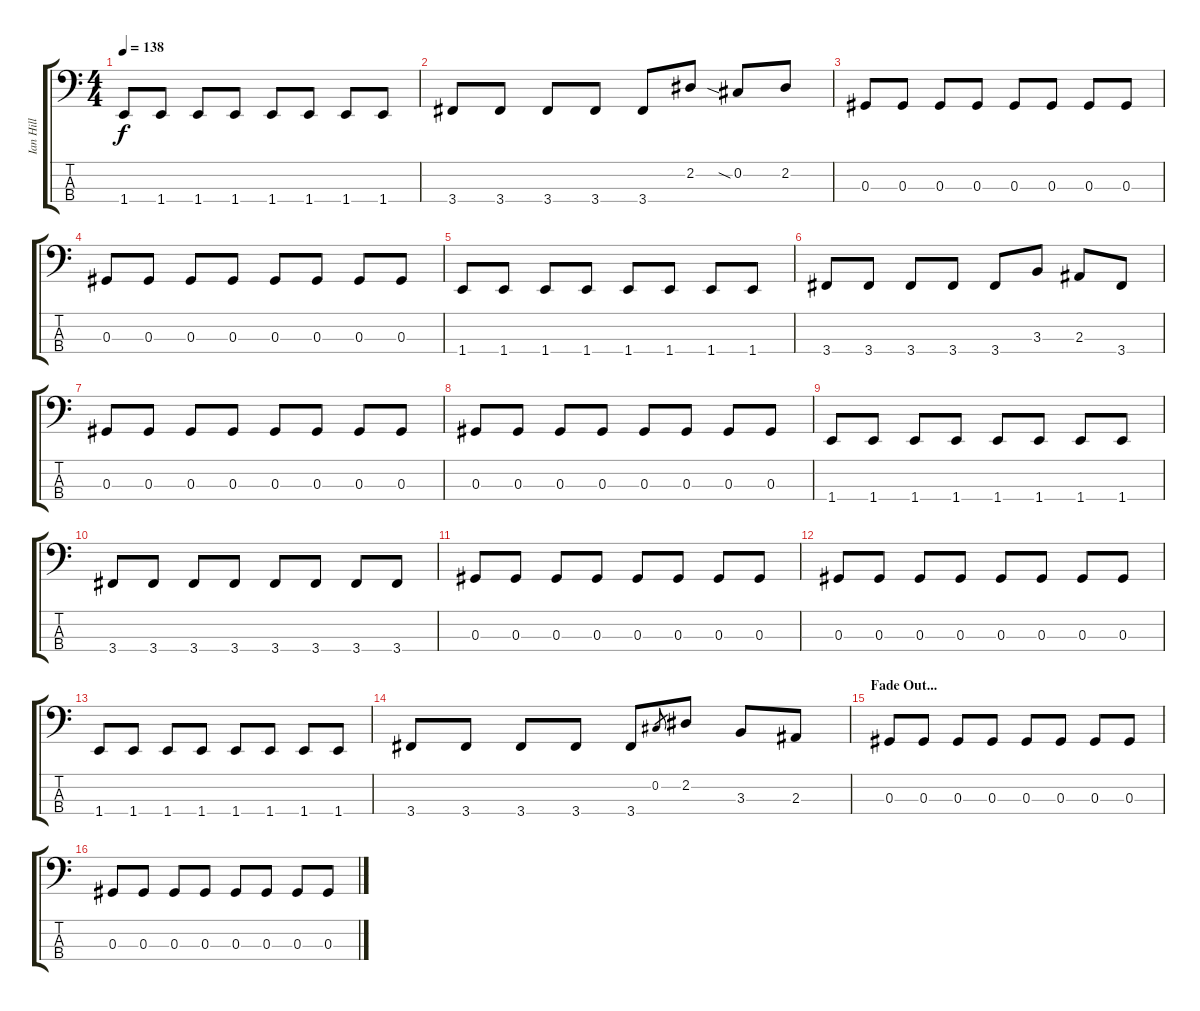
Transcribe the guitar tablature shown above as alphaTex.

\track ("Ian Hill" "Ian Hill") {instrument electricbassfinger}
\staff {score tabs}
\tuning (Gb2 Db2 Ab1 Eb1) {hide}
\ts (4 4)
\tempo 138
\clef f4
\ks c
1.4.8{dy f} 1.4.8 1.4.8 1.4.8 1.4.8 1.4.8 1.4.8 1.4.8 |
3.4.8 3.4.8 3.4.8 3.4.8 3.4.8 2.2.8 0.2{sia}.8 2.2.8 |
0.3.8 0.3.8 0.3.8 0.3.8 0.3.8 0.3.8 0.3.8 0.3.8 |
0.3.8 0.3.8 0.3.8 0.3.8 0.3.8 0.3.8 0.3.8 0.3.8 |
1.4.8 1.4.8 1.4.8 1.4.8 1.4.8 1.4.8 1.4.8 1.4.8 |
3.4.8 3.4.8 3.4.8 3.4.8 3.4.8 3.3.8 2.3.8 3.4.8 |
0.3.8 0.3.8 0.3.8 0.3.8 0.3.8 0.3.8 0.3.8 0.3.8 |
0.3.8 0.3.8 0.3.8 0.3.8 0.3.8 0.3.8 0.3.8 0.3.8 |
1.4.8 1.4.8 1.4.8 1.4.8 1.4.8 1.4.8 1.4.8 1.4.8 |
3.4.8 3.4.8 3.4.8 3.4.8 3.4.8 3.4.8 3.4.8 3.4.8 |
0.3.8 0.3.8 0.3.8 0.3.8 0.3.8 0.3.8 0.3.8 0.3.8 |
0.3.8 0.3.8 0.3.8 0.3.8 0.3.8 0.3.8 0.3.8 0.3.8 |
1.4.8 1.4.8 1.4.8 1.4.8 1.4.8 1.4.8 1.4.8 1.4.8 |
3.4.8 3.4.8 3.4.8 3.4.8 3.4.8 0.2.8{gr} 2.2.8 3.3.8 2.3.8 |
\section ("" "Fade Out...")
0.3.8 0.3.8 0.3.8 0.3.8 0.3.8 0.3.8 0.3.8 0.3.8 |
0.3.8 0.3.8 0.3.8 0.3.8 0.3.8 0.3.8 0.3.8 0.3.8
